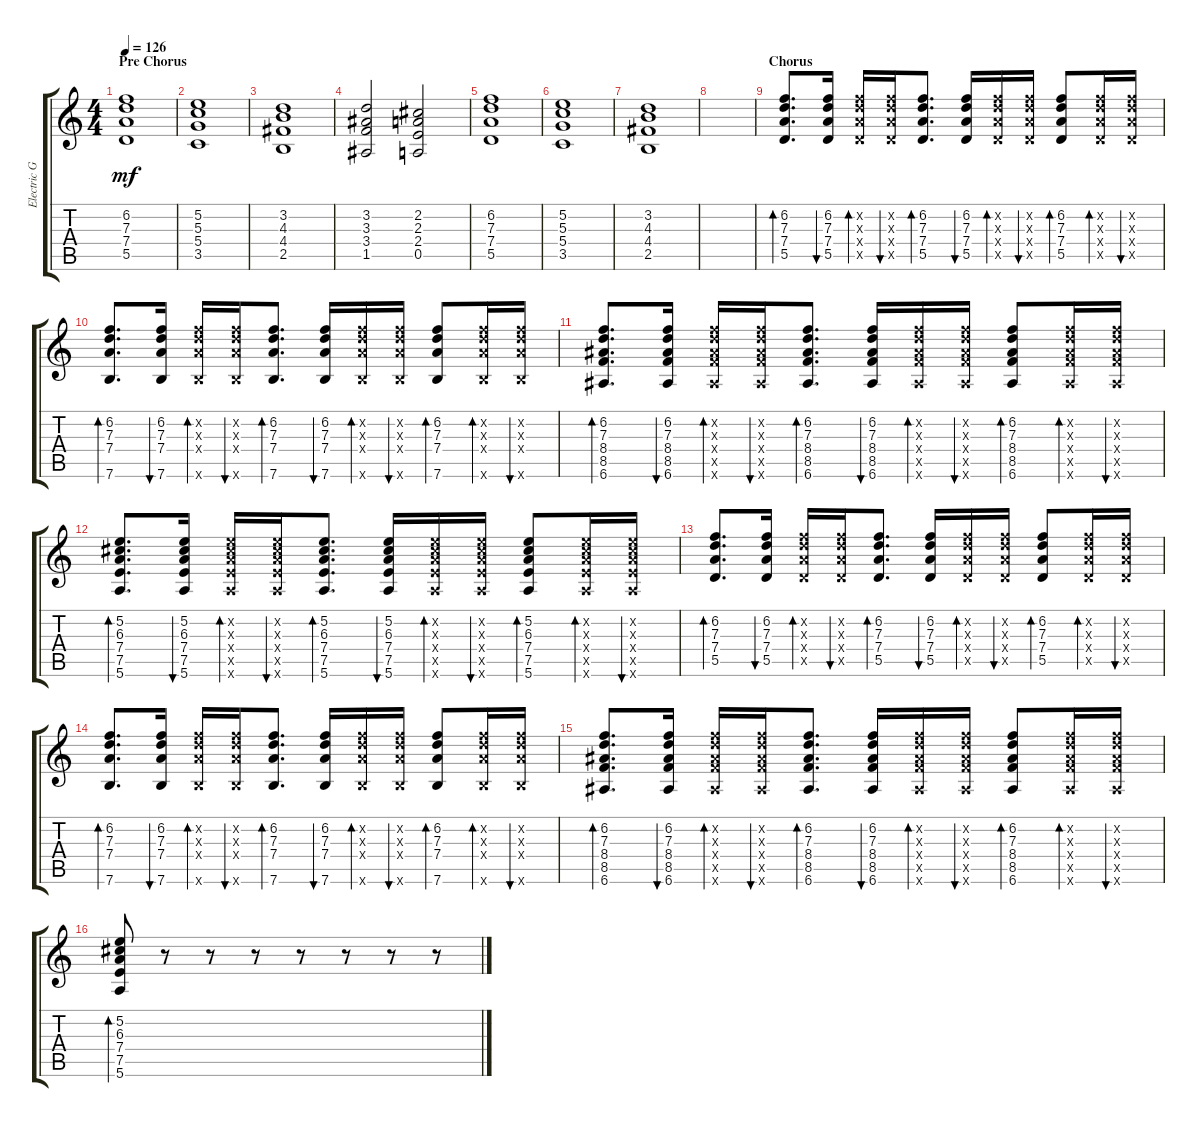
\track ("Electric Guitar" "Electric G") {instrument electricguitarclean}
\staff {score tabs}
\tuning (E4 B3 G3 D3 A2 E2) {hide}
\ts (4 4)
\section ("" "Pre Chorus")
\tempo 126
\clef g2
\ks c
(6.2 7.3 7.4 5.5).1{dy mf} |
(5.2 5.3 5.4 3.5).1 |
(3.2 4.3 4.4 2.5).1 |
(3.2 3.3 3.4 1.5).2 (2.2 2.3 2.4 0.5).2 |
(6.2 7.3 7.4 5.5).1 |
(5.2 5.3 5.4 3.5).1 |
(3.2 4.3 4.4 2.5).1 |
|
\section ("" "Chorus")
(6.2 7.3 7.4 5.5).8{d bd 30} (6.2 7.3 7.4 5.5).16{bu 30} (6.2{x} 7.3{x} 7.4{x} 5.5{x}).16{bd 30} (6.2{x} 7.3{x} 7.4{x} 5.5{x}).16{bu 30} (6.2 7.3 7.4 5.5).8{d bd 30} (6.2 7.3 7.4 5.5).16{bu 30} (6.2{x} 7.3{x} 7.4{x} 5.5{x}).16{bd 30} (6.2{x} 7.3{x} 7.4{x} 5.5{x}).16{bu 30} (6.2 7.3 7.4 5.5).8{bd 30} (6.2{x} 7.3{x} 7.4{x} 5.5{x}).16{bd 30} (6.2{x} 7.3{x} 7.4{x} 5.5{x}).16{bu 30} |
(6.2 7.3 7.4 7.6).8{d bd 30} (6.2 7.3 7.4 7.6).16{bu 30} (6.2{x} 7.3{x} 7.4{x} 7.6{x}).16{bd 30} (6.2{x} 7.3{x} 7.4{x} 7.6{x}).16{bu 30} (6.2 7.3 7.4 7.6).8{d bd 30} (6.2 7.3 7.4 7.6).16{bu 30} (6.2{x} 7.3{x} 7.4{x} 7.6{x}).16{bd 30} (6.2{x} 7.3{x} 7.4{x} 7.6{x}).16{bu 30} (6.2 7.3 7.4 7.6).8{bd 30} (6.2{x} 7.3{x} 7.4{x} 7.6{x}).16{bd 30} (6.2{x} 7.3{x} 7.4{x} 7.6{x}).16{bu 30} |
(6.2 7.3 8.4 8.5 6.6).8{d bd 30} (6.2 7.3 8.4 8.5 6.6).16{bu 30} (6.2{x} 7.3{x} 8.4{x} 8.5{x} 6.6{x}).16{bd 30} (6.2{x} 7.3{x} 8.4{x} 8.5{x} 6.6{x}).16{bu 30} (6.2 7.3 8.4 8.5 6.6).8{d bd 30} (6.2 7.3 8.4 8.5 6.6).16{bu 30} (6.2{x} 7.3{x} 8.4{x} 8.5{x} 6.6{x}).16{bd 30} (6.2{x} 7.3{x} 8.4{x} 8.5{x} 6.6{x}).16{bu 30} (6.2 7.3 8.4 8.5 6.6).8{bd 30} (6.2{x} 7.3{x} 8.4{x} 8.5{x} 6.6{x}).16{bd 30} (6.2{x} 7.3{x} 8.4{x} 8.5{x} 6.6{x}).16{bu 30} |
(5.2 6.3 7.4 7.5 5.6).8{d bd 30} (5.2 6.3 7.4 7.5 5.6).16{bu 30} (5.2{x} 6.3{x} 7.4{x} 7.5{x} 5.6{x}).16{bd 30} (5.2{x} 6.3{x} 7.4{x} 7.5{x} 5.6{x}).16{bu 30} (5.2 6.3 7.4 7.5 5.6).8{d bd 30} (5.2 6.3 7.4 7.5 5.6).16{bu 30} (5.2{x} 6.3{x} 7.4{x} 7.5{x} 5.6{x}).16{bd 30} (5.2{x} 6.3{x} 7.4{x} 7.5{x} 5.6{x}).16{bu 30} (5.2 6.3 7.4 7.5 5.6).8{bd 30} (5.2{x} 6.3{x} 7.4{x} 7.5{x} 5.6{x}).16{bd 30} (5.2{x} 6.3{x} 7.4{x} 7.5{x} 5.6{x}).16{bu 30} |
(6.2 7.3 7.4 5.5).8{d bd 30} (6.2 7.3 7.4 5.5).16{bu 30} (6.2{x} 7.3{x} 7.4{x} 5.5{x}).16{bd 30} (6.2{x} 7.3{x} 7.4{x} 5.5{x}).16{bu 30} (6.2 7.3 7.4 5.5).8{d bd 30} (6.2 7.3 7.4 5.5).16{bu 30} (6.2{x} 7.3{x} 7.4{x} 5.5{x}).16{bd 30} (6.2{x} 7.3{x} 7.4{x} 5.5{x}).16{bu 30} (6.2 7.3 7.4 5.5).8{bd 30} (6.2{x} 7.3{x} 7.4{x} 5.5{x}).16{bd 30} (6.2{x} 7.3{x} 7.4{x} 5.5{x}).16{bu 30} |
(6.2 7.3 7.4 7.6).8{d bd 30} (6.2 7.3 7.4 7.6).16{bu 30} (6.2{x} 7.3{x} 7.4{x} 7.6{x}).16{bd 30} (6.2{x} 7.3{x} 7.4{x} 7.6{x}).16{bu 30} (6.2 7.3 7.4 7.6).8{d bd 30} (6.2 7.3 7.4 7.6).16{bu 30} (6.2{x} 7.3{x} 7.4{x} 7.6{x}).16{bd 30} (6.2{x} 7.3{x} 7.4{x} 7.6{x}).16{bu 30} (6.2 7.3 7.4 7.6).8{bd 30} (6.2{x} 7.3{x} 7.4{x} 7.6{x}).16{bd 30} (6.2{x} 7.3{x} 7.4{x} 7.6{x}).16{bu 30} |
(6.2 7.3 8.4 8.5 6.6).8{d bd 30} (6.2 7.3 8.4 8.5 6.6).16{bu 30} (6.2{x} 7.3{x} 8.4{x} 8.5{x} 6.6{x}).16{bd 30} (6.2{x} 7.3{x} 8.4{x} 8.5{x} 6.6{x}).16{bu 30} (6.2 7.3 8.4 8.5 6.6).8{d bd 30} (6.2 7.3 8.4 8.5 6.6).16{bu 30} (6.2{x} 7.3{x} 8.4{x} 8.5{x} 6.6{x}).16{bd 30} (6.2{x} 7.3{x} 8.4{x} 8.5{x} 6.6{x}).16{bu 30} (6.2 7.3 8.4 8.5 6.6).8{bd 30} (6.2{x} 7.3{x} 8.4{x} 8.5{x} 6.6{x}).16{bd 30} (6.2{x} 7.3{x} 8.4{x} 8.5{x} 6.6{x}).16{bu 30} |
(5.2 6.3 7.4 7.5 5.6).8{bd 30} r.8 r.8 r.8 r.8 r.8 r.8 r.8
